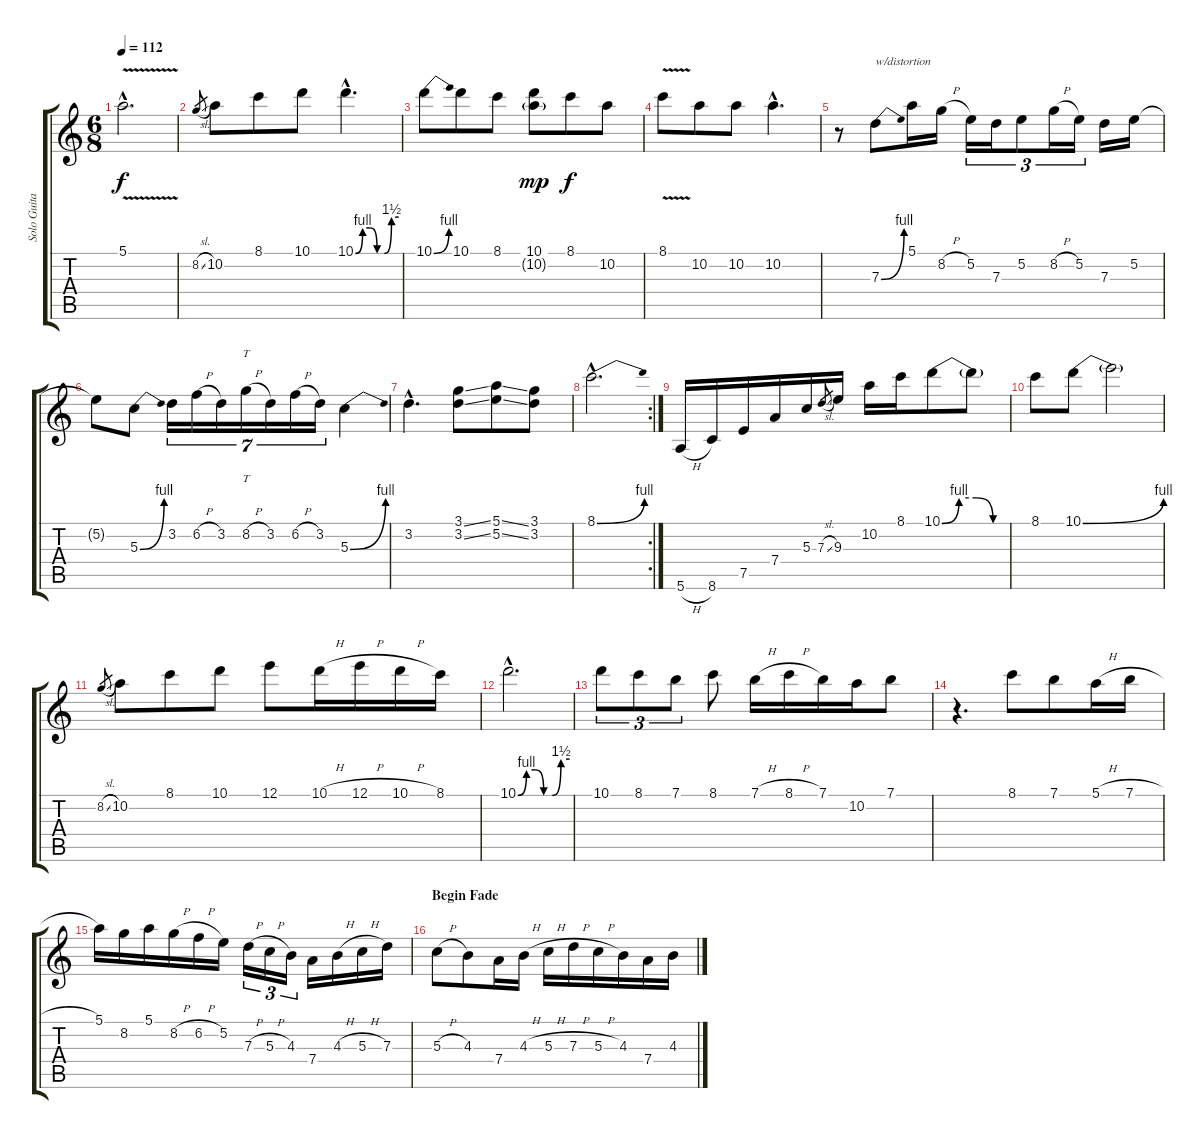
\track ("Solo Guitar" "Solo Guita") {instrument electricguitarclean}
\staff {score tabs}
\tuning (E4 B3 G3 D3 A2 E2) {hide}
\ts (6 8)
\tempo 112
\clef g2
\ks c
5.1{v hac}.2{d dy f} |
8.2{sl}.8{gr} 10.2.8 8.1.8 10.1.8 10.1{be (custom 0 0 10 4 20 4 30 0 40 0 50 6 60 6) hac}.4{d} |
10.1{be (bend 0 0 60 4)}.8 10.1.8 8.1.8 (10.1 10.2{g}).8{dy mp} 8.1.8{dy f} 10.2.8 |
8.1{v}.8 10.2.8 10.2.8 10.2{hac}.4{d} |
r.8{volume 9 instrument distortionguitar} 7.3{be (bend 0 0 60 4)}.8{txt "w/distortion"} 5.1.16 8.2{h}.16 5.2.16{tu (3 2)} 7.3.16{tu (3 2)} 5.2.8{tu (3 2)} 8.2{h}.16{tu (3 2)} 5.2.16{tu (3 2)} 7.3.16 5.2.16 |
5.2{t}.8 5.3{be (bend 0 0 60 4)}.8 3.2.16{tu (7 4)} 6.2{h}.16{tu (7 4)} 3.2.16{tu (7 4)} 8.2{h}.16{tt tu (7 4)} 3.2.16{tu (7 4)} 6.2{h}.16{tu (7 4)} 3.2.16{tu (7 4)} 5.3{be (bend 0 0 60 4)}.4 |
3.2{hac}.4{d} (3.1{ss} 3.2{ss}).8 (5.1{ss} 5.2{ss}).8 (3.1 3.2).8 |
\rc 2
8.1{be (bend 0 0 60 4) hac}.2{d} |
5.6{h}.16 8.6.16 7.5.16 7.4.16 5.3.16 7.3{sl}.8{gr} 9.3.16 10.2.16 8.1.16 10.1{be (custom 0 0 15 4 30 4 45 0 60 0)}.8 10.1{t}.8 |
8.1.8 10.1{be (bend 0 0 60 4)}.8 10.1{t}.2 |
8.2{sl}.8{gr} 10.2.8 8.1.8 10.1.8 12.1.8 10.1{h}.16 12.1{h}.16 10.1{h}.16 8.1.16 |
10.1{be (custom 0 0 10 4 20 4 30 0 40 0 50 6 60 6) hac}.2{d} |
10.1.8{tu (3 2)} 8.1.8{tu (3 2)} 7.1.8{tu (3 2)} 8.1.8 7.1{h}.16 8.1{h}.16 7.1.16 10.2.16 7.1.8 |
r.4{d} 8.1.8 7.1.8 5.1{h}.16 7.1{h}.16 |
5.1.16 8.2.16 5.1.16 8.2{h}.16 6.2{h}.16 5.2.16 7.3{h}.16{tu (3 2)} 5.3{h}.16{tu (3 2)} 4.3.16{tu (3 2)} 7.4.16 4.3{h}.16 5.3{h}.16 7.3.16 |
\section ("" "Begin Fade")
5.3{h}.8 4.3.8 7.4.16 4.3{h}.16 5.3{h}.16 7.3{h}.16 5.3{h}.16 4.3.16 7.4.16 4.3.16
